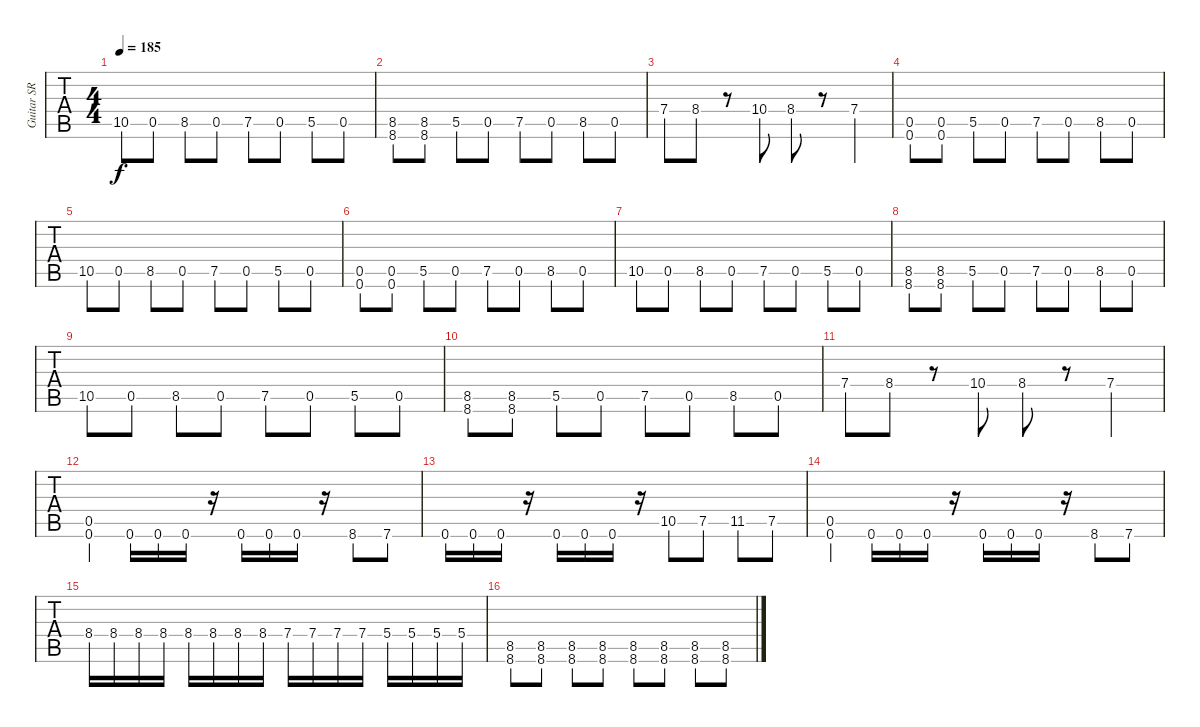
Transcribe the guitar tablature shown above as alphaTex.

\track ("Guitar SR" "Guitar SR") {instrument distortionguitar}
\staff {tabs}
\tuning (E4 B3 G3 D3 A2 D2) {hide}
\ts (4 4)
\tempo 185
\clef g2
\ks c
10.5.8{dy f} 0.5.8 8.5.8 0.5.8 7.5.8 0.5.8 5.5.8 0.5.8 |
(8.5 8.6).8 (8.5 8.6).8 5.5.8 0.5.8 7.5.8 0.5.8 8.5.8 0.5.8 |
7.4.8 8.4.8 r.8 10.4.8 8.4.8 r.8 7.4.4 |
(0.5 0.6).8 (0.5 0.6).8 5.5.8 0.5.8 7.5.8 0.5.8 8.5.8 0.5.8 |
10.5.8 0.5.8 8.5.8 0.5.8 7.5.8 0.5.8 5.5.8 0.5.8 |
(0.5 0.6).8 (0.5 0.6).8 5.5.8 0.5.8 7.5.8 0.5.8 8.5.8 0.5.8 |
10.5.8 0.5.8 8.5.8 0.5.8 7.5.8 0.5.8 5.5.8 0.5.8 |
(8.5 8.6).8 (8.5 8.6).8 5.5.8 0.5.8 7.5.8 0.5.8 8.5.8 0.5.8 |
10.5.8 0.5.8 8.5.8 0.5.8 7.5.8 0.5.8 5.5.8 0.5.8 |
(8.5 8.6).8 (8.5 8.6).8 5.5.8 0.5.8 7.5.8 0.5.8 8.5.8 0.5.8 |
7.4.8 8.4.8 r.8 10.4.8 8.4.8 r.8 7.4.4 |
(0.5 0.6).4 0.6.16 0.6.16 0.6.16 r.16 0.6.16 0.6.16 0.6.16 r.16 8.6.8 7.6.8 |
0.6.16 0.6.16 0.6.16 r.16 0.6.16 0.6.16 0.6.16 r.16 10.5.8 7.5.8 11.5.8 7.5.8 |
(0.5 0.6).4 0.6.16 0.6.16 0.6.16 r.16 0.6.16 0.6.16 0.6.16 r.16 8.6.8 7.6.8 |
8.4.16 8.4.16 8.4.16 8.4.16 8.4.16 8.4.16 8.4.16 8.4.16 7.4.16 7.4.16 7.4.16 7.4.16 5.4.16 5.4.16 5.4.16 5.4.16 |
(8.5 8.6).8 (8.5 8.6).8 (8.5 8.6).8 (8.5 8.6).8 (8.5 8.6).8 (8.5 8.6).8 (8.5 8.6).8 (8.5 8.6).8
